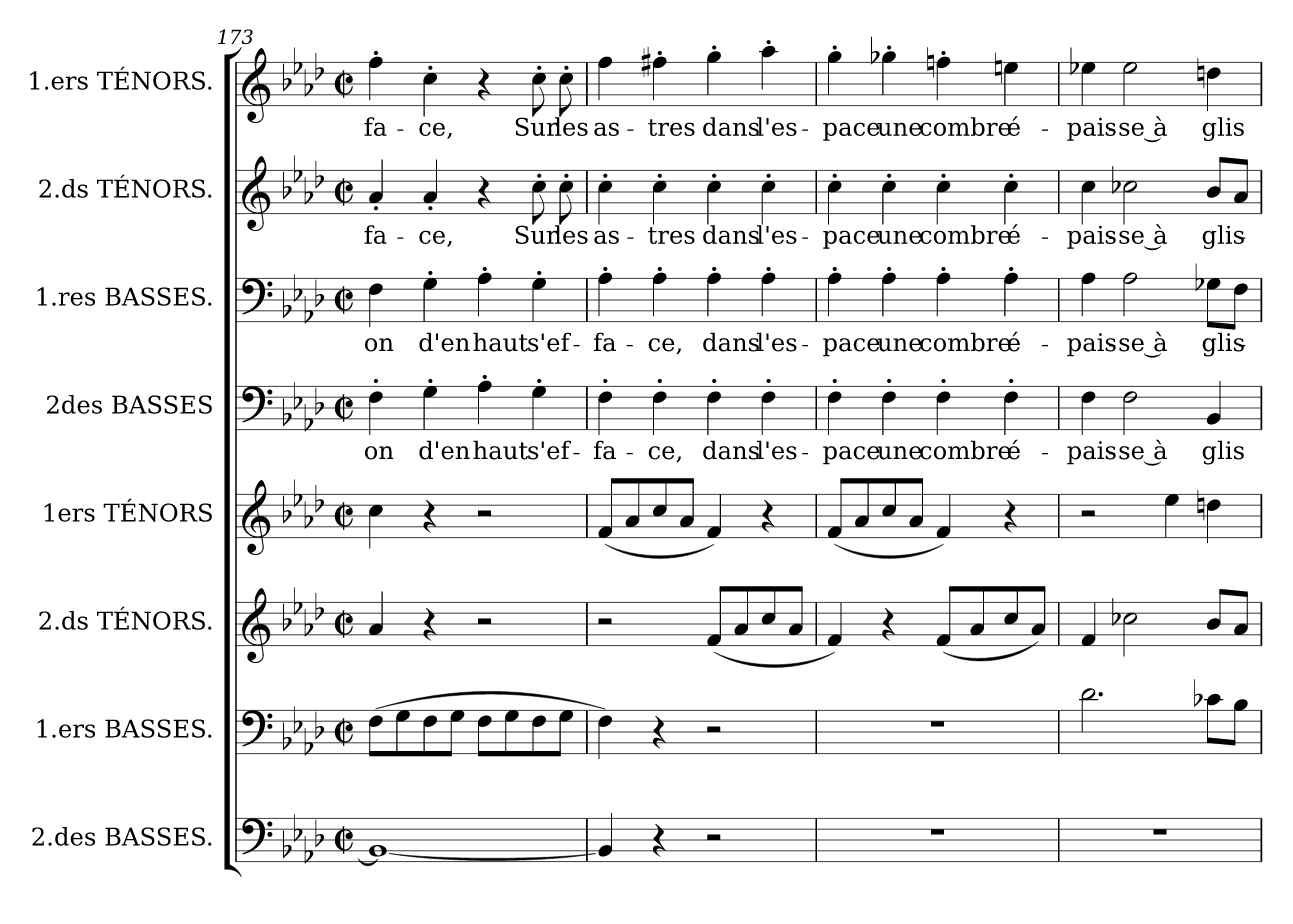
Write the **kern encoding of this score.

**kern	**text	**kern	**kern	**kern	**kern	**text	**kern	**text	**kern	**text	**kern	**text
*part8	*part8	*part7	*part6	*part5	*part4	*part4	*part3	*part3	*part2	*part2	*part1	*part1
*staff8	*staff8	*staff7	*staff6	*staff5	*staff4	*staff4	*staff3	*staff3	*staff2	*staff2	*staff1	*staff1
*I"2.des BASSES.	*	*I"1.ers BASSES.	*I"2.ds TÉNORS.	*I"1ers TÉNORS	*I"2des BASSES	*	*I"1.res BASSES.	*	*I"2.ds TÉNORS.	*	*I"1.ers TÉNORS.	*
*clefF4	*	*clefF4	*clefG2	*clefG2	*clefF4	*	*clefF4	*	*clefG2	*	*clefG2	*
*k[b-e-a-d-]	*	*k[b-e-a-d-]	*k[b-e-a-d-]	*k[b-e-a-d-]	*k[b-e-a-d-]	*	*k[b-e-a-d-]	*	*k[b-e-a-d-]	*	*k[b-e-a-d-]	*
*A-:	*	*A-:	*A-:	*A-:	*A-:	*	*A-:	*	*A-:	*	*A-:	*
*M2/2	*	*M2/2	*M2/2	*M2/2	*M2/2	*	*M2/2	*	*M2/2	*	*M2/2	*
*met(c|)	*	*met(c|)	*met(c|)	*met(c|)	*met(c|)	*	*met(c|)	*	*met(c|)	*	*met(c|)	*
=173	=173	=173	=173	=173	=173	=173	=173	=173	=173	=173	=173	=173
!	!	!	!	!	!	!LO:LY:b	!	!	!	!	!	!
!	!	!	!	!	!	!	!	!LO:LY:b	!	!	!	!
!	!	!	!	!	!	!	!	!	!	!LO:LY:b	!	!
!	!	!	!	!	!	!	!	!	!	!	!	!LO:LY:b
1BB-_	.	(<8F\L	4a-/	4cc\	4F'>\	-on	4F\	-on	4a-'</	-fa-	4ff'>\	-fa-
.	.	8G\	.	.	.	.	.	.	.	.	.	.
!	!	!	!	!	!	!LO:LY:b	!	!	!	!	!	!
!	!	!	!	!	!	!	!	!LO:LY:b	!	!	!	!
!	!	!	!	!	!	!	!	!	!	!LO:LY:b	!	!
!	!	!	!	!	!	!	!	!	!	!	!	!LO:LY:b
.	.	8F\	4r	4r	4G'>\	d'en	4G'>\	d'en	4a-'</	-ce,	4cc'>\	-ce,
.	.	8G\J	.	.	.	.	.	.	.	.	.	.
!	!	!	!	!	!	!LO:LY:b	!	!	!	!	!	!
!	!	!	!	!	!	!	!	!LO:LY:b	!	!	!	!
.	.	8F\L	2r	2r	4A-'>\	haut	4A-'>\	haut	4r	.	4r	.
.	.	8G\	.	.	.	.	.	.	.	.	.	.
!	!	!	!	!	!	!LO:LY:b	!	!	!	!	!	!
!	!	!	!	!	!	!	!	!LO:LY:b	!	!	!	!
!	!	!	!	!	!	!	!	!	!	!LO:LY:b	!	!
!	!	!	!	!	!	!	!	!	!	!	!	!LO:LY:b
.	.	8F\	.	.	4G'>\	s'ef-	4G'>\	s'ef-	8cc'>\	Sur	8cc'>\	Sur
!	!	!	!	!	!	!	!	!	!	!LO:LY:b	!	!
!	!	!	!	!	!	!	!	!	!	!	!	!LO:LY:b
.	.	8G\J	.	.	.	.	.	.	8cc'>\	les	8cc'>\	les
=174	=174	=174	=174	=174	=174	=174	=174	=174	=174	=174	=174	=174
!	!	!	!	!	!	!LO:LY:b	!	!	!	!	!	!
!	!	!	!	!	!	!	!	!LO:LY:b	!	!	!	!
!	!	!	!	!	!	!	!	!	!	!LO:LY:b	!	!
!	!	!	!	!	!	!	!	!	!	!	!	!LO:LY:b
4BB-/]	.	4F\)	2r	(<8f/L	4F'>\	-fa-	4A-'>\	-fa-	4cc'>\	as-	4ff\	as-
.	.	.	.	8a-/	.	.	.	.	.	.	.	.
!	!	!	!	!	!	!LO:LY:b	!	!	!	!	!	!
!	!	!	!	!	!	!	!	!LO:LY:b	!	!	!	!
!	!	!	!	!	!	!	!	!	!	!LO:LY:b	!	!
!	!	!	!	!	!	!	!	!	!	!	!	!LO:LY:b
4r	.	4r	.	8cc/	4F'>\	-ce,	4A-'>\	-ce,	4cc'>\	-tres	4ff#X'>\	-tres
.	.	.	.	8a-/J	.	.	.	.	.	.	.	.
!	!	!	!	!	!	!LO:LY:b	!	!	!	!	!	!
!	!	!	!	!	!	!	!	!LO:LY:b	!	!	!	!
!	!	!	!	!	!	!	!	!	!	!LO:LY:b	!	!
!	!	!	!	!	!	!	!	!	!	!	!	!LO:LY:b
2r	.	2r	(<8f/L	4f/)	4F'>\	dans	4A-'>\	dans	4cc'>\	dans	4gg'>\	dans
.	.	.	8a-/	.	.	.	.	.	.	.	.	.
!	!	!	!	!	!	!LO:LY:b	!	!	!	!	!	!
!	!	!	!	!	!	!	!	!LO:LY:b	!	!	!	!
!	!	!	!	!	!	!	!	!	!	!LO:LY:b	!	!
!	!	!	!	!	!	!	!	!	!	!	!	!LO:LY:b
.	.	.	8cc/	4r	4F'>\	l'es-	4A-'>\	l'es-	4cc'>\	l'es-	4aa-'>\	l'es-
.	.	.	8a-/J	.	.	.	.	.	.	.	.	.
=175	=175	=175	=175	=175	=175	=175	=175	=175	=175	=175	=175	=175
!	!	!	!	!	!	!LO:LY:b	!	!	!	!	!	!
!	!	!	!	!	!	!	!	!LO:LY:b	!	!	!	!
!	!	!	!	!	!	!	!	!	!	!LO:LY:b	!	!
!	!	!	!	!	!	!	!	!	!	!	!	!LO:LY:b
1r	.	1r	4f/)	(<8f/L	4F'>\	-pace	4A-'>\	-pace	4cc'>\	pace	4gg'>\	-pace
.	.	.	.	8a-/	.	.	.	.	.	.	.	.
!	!	!	!	!	!	!LO:LY:b	!	!	!	!	!	!
!	!	!	!	!	!	!	!	!LO:LY:b	!	!	!	!
!	!	!	!	!	!	!	!	!	!	!LO:LY:b	!	!
!	!	!	!	!	!	!	!	!	!	!	!	!LO:LY:b
.	.	.	4r	8cc/	4F'>\	une	4A-'>\	une	4cc'>\	une	4gg-X'>\	une
.	.	.	.	8a-/J	.	.	.	.	.	.	.	.
!	!	!	!	!	!	!LO:LY:b	!	!	!	!	!	!
!	!	!	!	!	!	!	!	!LO:LY:b	!	!	!	!
!	!	!	!	!	!	!	!	!	!	!LO:LY:b	!	!
!	!	!	!	!	!	!	!	!	!	!	!	!LO:LY:b
.	.	.	(<8f/L	4f/)	4F'>\	combre	4A-'>\	combre	4cc'>\	combre	4ffn'>\	combre
.	.	.	8a-/	.	.	.	.	.	.	.	.	.
!	!	!	!	!	!	!LO:LY:b	!	!	!	!	!	!
!	!	!	!	!	!	!	!	!LO:LY:b	!	!	!	!
!	!	!	!	!	!	!	!	!	!	!LO:LY:b	!	!
!	!	!	!	!	!	!	!	!	!	!	!	!LO:LY:b
.	.	.	8cc/	4r	4F'>\	é-	4A-'>\	é-	4cc'>\	-é-	4een\	é-
.	.	.	8a-/J)	.	.	.	.	.	.	.	.	.
!!LO:PB:g=z
=176	=176	=176	=176	=176	=176	=176	=176	=176	=176	=176	=176	=176
!	!	!	!	!	!	!LO:LY:b	!	!	!	!	!	!
!	!	!	!	!	!	!	!	!LO:LY:b	!	!	!	!
!	!	!	!	!	!	!	!	!	!	!LO:LY:b	!	!
!	!	!	!	!	!	!	!	!	!	!	!	!LO:LY:b
1r	.	2.d-\	4f/	2r	4F\	-pais-	4A-\	-pais-	4cc\	-pais-	4ee-X\	-pais-
!	!	!	!	!	!	!LO:LY:b	!	!	!	!	!	!
!	!	!	!	!	!	!	!	!LO:LY:b	!	!	!	!
!	!	!	!	!	!	!	!	!	!	!LO:LY:b	!	!
!	!	!	!	!	!	!	!	!	!	!	!	!LO:LY:b
.	.	.	2cc-X\	.	2F\	-se à	2A-\	-se à	2cc-X\	-se à	2ee-\	-se à
.	.	.	.	4ee-\	.	.	.	.	.	.	.	.
!	!	!	!	!	!	!LO:LY:b	!	!	!	!	!	!
!	!	!	!	!	!	!	!	!LO:LY:b	!	!	!	!
!	!	!	!	!	!	!	!	!	!	!LO:LY:b	!	!
!	!	!	!	!	!	!	!	!	!	!	!	!LO:LY:b
.	.	8c-X\L	8b-/L	4ddn\	4BB-/	glis-	8G-X\L	glis-	8b-/L	glis-	4ddn\	glis-
.	.	8B-\J	8a-/J	.	.	.	8F\J	.	8a-/J	.	.	.
=	=	=	=	=	=	=	=	=	=	=	=	=
*-	*-	*-	*-	*-	*-	*-	*-	*-	*-	*-	*-	*-
